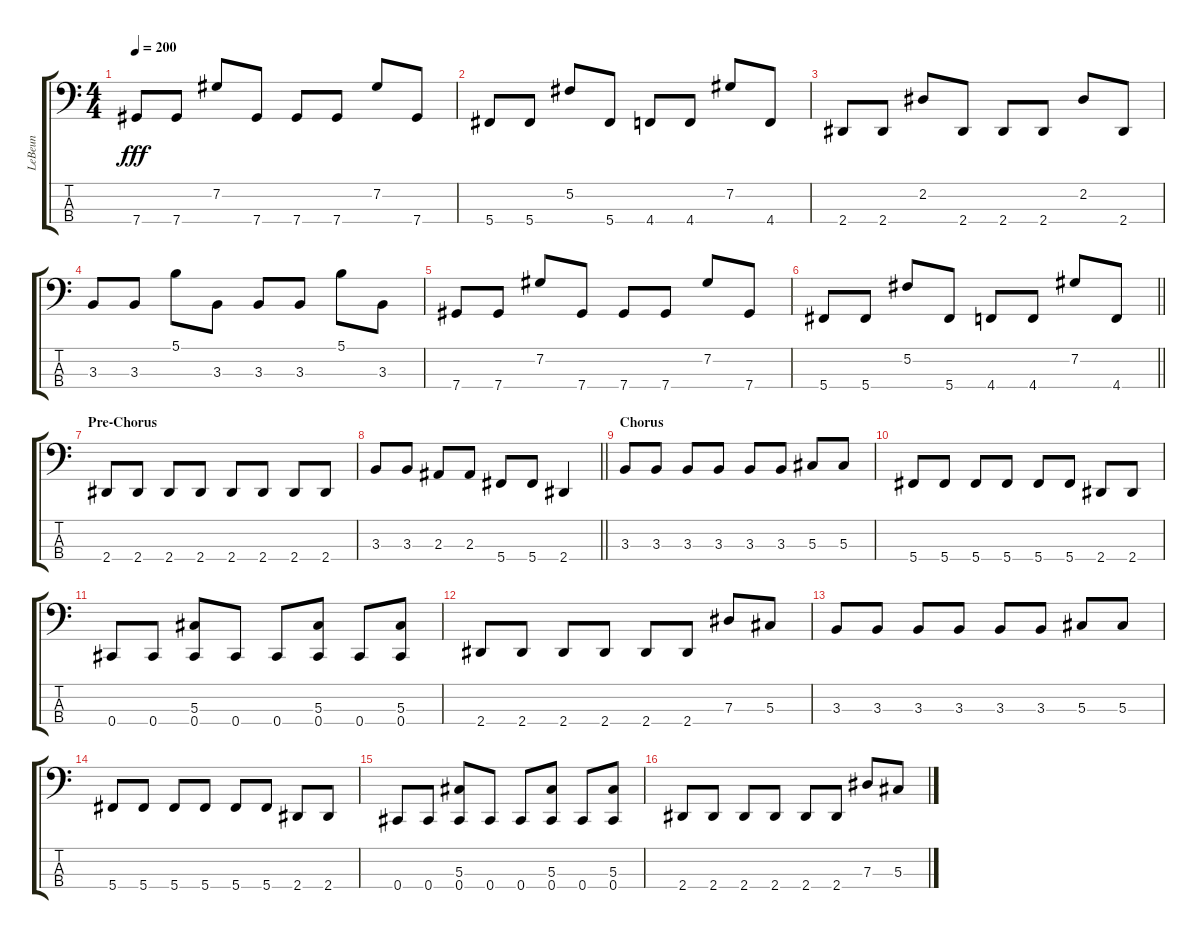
\track ("LeBeun" "LeBeun") {instrument electricbassfinger}
\staff {score tabs}
\tuning (Gb2 Db2 Ab1 Db1) {hide}
\ts (4 4)
\tempo 200
\clef f4
\ks c
7.4.8{dy fff} 7.4.8 7.2.8 7.4.8 7.4.8 7.4.8 7.2.8 7.4.8 |
5.4.8 5.4.8 5.2.8 5.4.8 4.4.8 4.4.8 7.2.8 4.4.8 |
2.4.8 2.4.8 2.2.8 2.4.8 2.4.8 2.4.8 2.2.8 2.4.8 |
3.3.8 3.3.8 5.1.8 3.3.8 3.3.8 3.3.8 5.1.8 3.3.8 |
7.4.8 7.4.8 7.2.8 7.4.8 7.4.8 7.4.8 7.2.8 7.4.8 |
\barLineRight lightlight
5.4.8 5.4.8 5.2.8 5.4.8 4.4.8 4.4.8 7.2.8 4.4.8 |
\section ("" "Pre-Chorus")
2.4.8 2.4.8 2.4.8 2.4.8 2.4.8 2.4.8 2.4.8 2.4.8 |
\barLineRight lightlight
3.3.8 3.3.8 2.3.8 2.3.8 5.4.8 5.4.8 2.4.4 |
\section ("" "Chorus")
3.3.8 3.3.8 3.3.8 3.3.8 3.3.8 3.3.8 5.3.8 5.3.8 |
5.4.8 5.4.8 5.4.8 5.4.8 5.4.8 5.4.8 2.4.8 2.4.8 |
0.4.8 0.4.8 (5.3 0.4).8 0.4.8 0.4.8 (5.3 0.4).8 0.4.8 (5.3 0.4).8 |
2.4.8 2.4.8 2.4.8 2.4.8 2.4.8 2.4.8 7.3.8 5.3.8 |
3.3.8 3.3.8 3.3.8 3.3.8 3.3.8 3.3.8 5.3.8 5.3.8 |
5.4.8 5.4.8 5.4.8 5.4.8 5.4.8 5.4.8 2.4.8 2.4.8 |
0.4.8 0.4.8 (5.3 0.4).8 0.4.8 0.4.8 (5.3 0.4).8 0.4.8 (5.3 0.4).8 |
2.4.8 2.4.8 2.4.8 2.4.8 2.4.8 2.4.8 7.3.8 5.3.8
